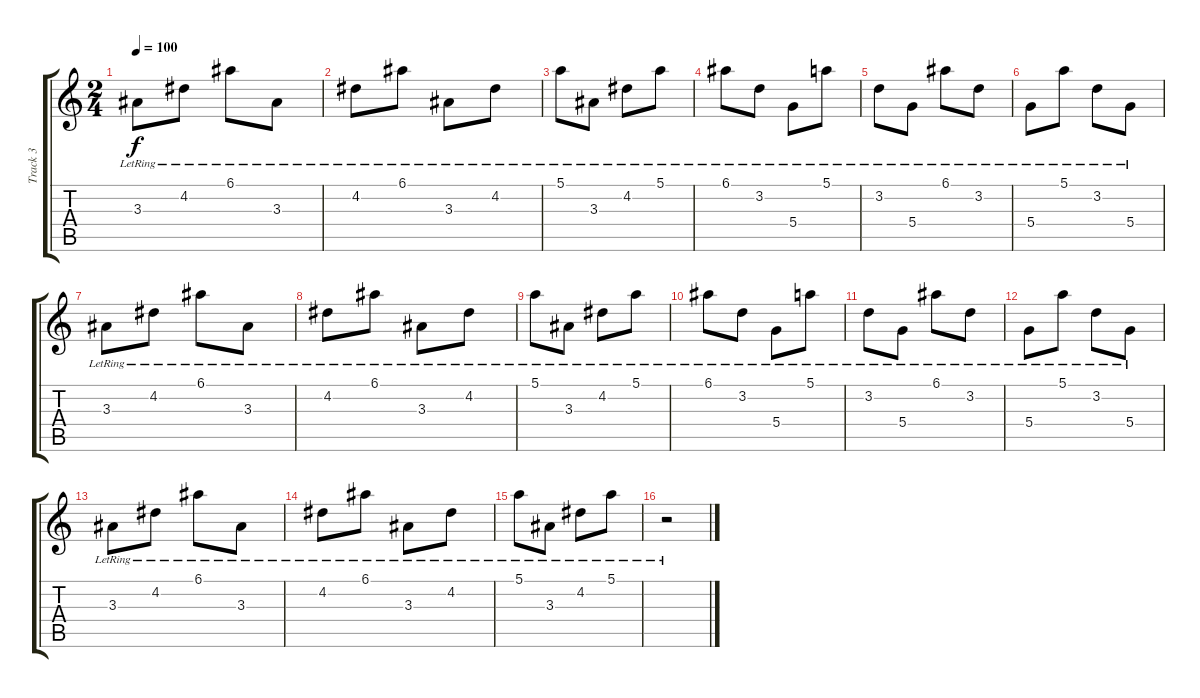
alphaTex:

\track ("Track 3" "Track 3") {instrument acousticguitarsteel}
\staff {score tabs}
\tuning (E4 B3 G3 D3 A2 E2) {hide}
\ts (2 4)
\tempo 100
\clef g2
\ks c
3.3{lr}.8{dy f} 4.2{lr}.8 6.1{lr}.8 3.3{lr}.8 |
4.2{lr}.8 6.1{lr}.8 3.3{lr}.8 4.2{lr}.8 |
5.1{lr}.8 3.3{lr}.8 4.2{lr}.8 5.1{lr}.8 |
6.1{lr}.8 3.2{lr}.8 5.4{lr}.8 5.1{lr}.8 |
3.2{lr}.8 5.4{lr}.8 6.1{lr}.8 3.2{lr}.8 |
5.4{lr}.8 5.1{lr}.8 3.2{lr}.8 5.4{lr}.8 |
3.3{lr}.8 4.2{lr}.8 6.1{lr}.8 3.3{lr}.8 |
4.2{lr}.8 6.1{lr}.8 3.3{lr}.8 4.2{lr}.8 |
5.1{lr}.8 3.3{lr}.8 4.2{lr}.8 5.1{lr}.8 |
6.1{lr}.8 3.2{lr}.8 5.4{lr}.8{volume 1} 5.1{lr}.8 |
3.2{lr}.8 5.4{lr}.8 6.1{lr}.8 3.2{lr}.8 |
5.4{lr}.8 5.1{lr}.8 3.2{lr}.8 5.4{lr}.8 |
3.3{lr}.8 4.2{lr}.8 6.1{lr}.8 3.3{lr}.8 |
4.2{lr}.8 6.1{lr}.8 3.3{lr}.8 4.2{lr}.8 |
5.1{lr}.8 3.3{lr}.8 4.2{lr}.8 5.1{lr}.8 |
r.2
